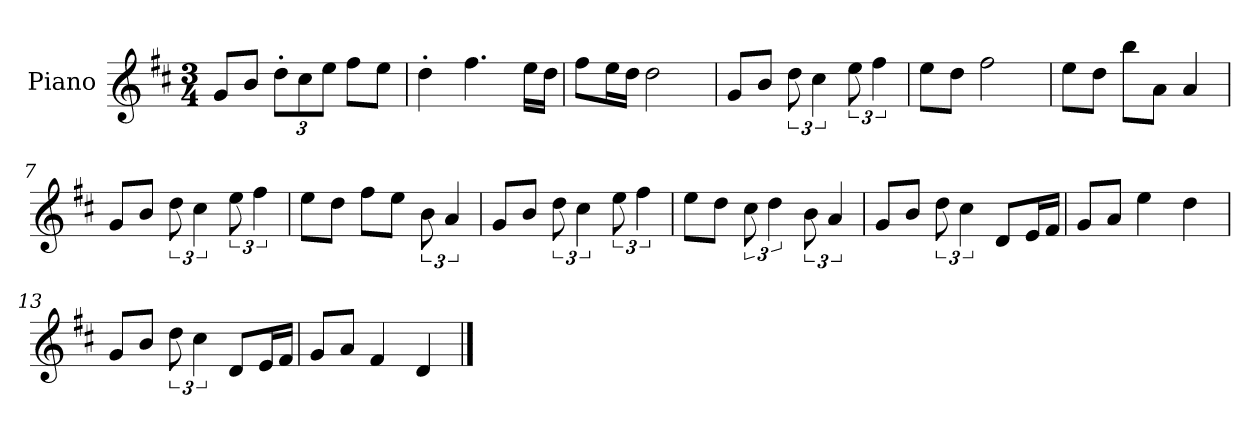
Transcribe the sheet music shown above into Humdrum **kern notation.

**kern
*part1
*staff1
*I"Piano
*I'P-no
*clefG2
*k[f#c#]
*M3/4
*MM186
=1
8g/L
8b/J
*Xbrackettup
12dd'\L
12cc#\
12ee\J
8ff#\L
8ee\J
=2
4dd'\
4.ff#\
16ee\LL
16dd\JJ
=3
8ff#\L
16ee\L
16dd\JJ
2dd\
=4
8g/L
8b/J
*brackettup
12dd\
6cc#\
12ee\
6ff#\
=5
8ee\L
8dd\J
2ff#\
=6
8ee\L
8dd\J
8bb\L
8a\J
4a/
=7
8g/L
8b/J
12dd\
6cc#\
12ee\
6ff#\
!!LO:LB:g=z
=8
8ee\L
8dd\J
8ff#\L
8ee\J
12b\
6a/
=9
8g/L
8b/J
12dd\
6cc#\
12ee\
6ff#\
=10
8ee\L
8dd\J
12cc#\
6dd\
12b\
6a/
=11
8g/L
8b/J
12dd\
6cc#\
8d/L
16e/L
16f#/JJ
=12
8g/L
8a/J
4ee\
4dd\
=13
8g/L
8b/J
12dd\
6cc#\
8d/L
16e/L
16f#/JJ
=14
8g/L
8a/J
4f#/
4d/
==
*-
